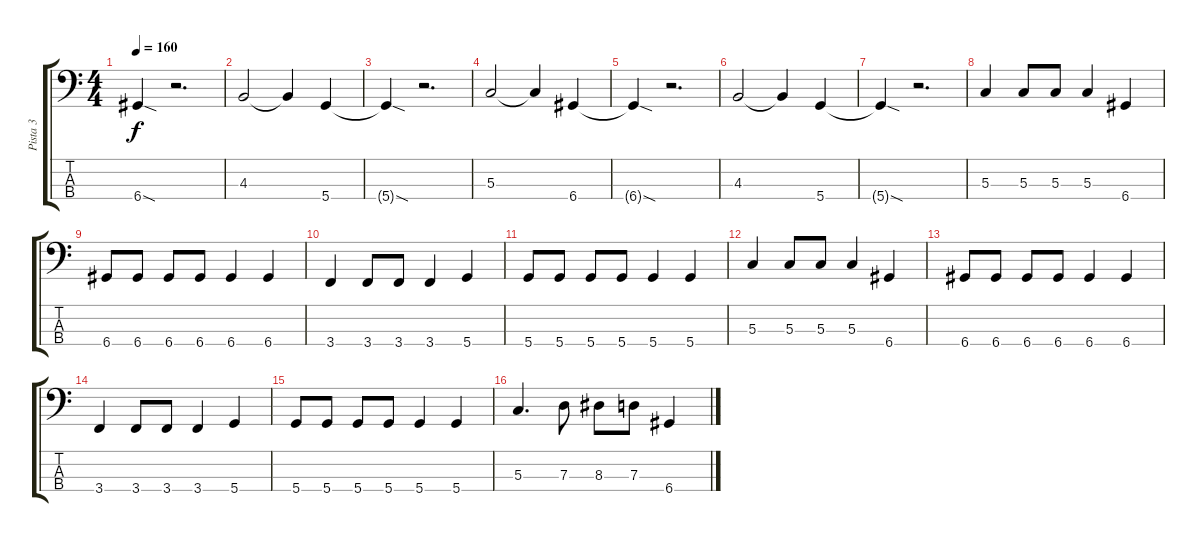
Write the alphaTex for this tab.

\track ("Pista 3" "Pista 3") {instrument electricbassfinger}
\staff {score tabs}
\tuning (F2 C2 G1 D1) {hide}
\ts (4 4)
\tempo 160
\clef f4
\ks c
6.4{sod t}.4{dy f} r.2{d} |
4.3.2 4.3{t}.4 5.4.4 |
5.4{sod t}.4 r.2{d} |
5.3.2 5.3{t}.4 6.4.4 |
6.4{sod t}.4 r.2{d} |
4.3.2 4.3{t}.4 5.4.4 |
5.4{sod t}.4 r.2{d} |
5.3.4 5.3.8 5.3.8 5.3.4 6.4.4 |
6.4.8 6.4.8 6.4.8 6.4.8 6.4.4 6.4.4 |
3.4.4 3.4.8 3.4.8 3.4.4 5.4.4 |
5.4.8 5.4.8 5.4.8 5.4.8 5.4.4 5.4.4 |
5.3.4 5.3.8 5.3.8 5.3.4 6.4.4 |
6.4.8 6.4.8 6.4.8 6.4.8 6.4.4 6.4.4 |
3.4.4 3.4.8 3.4.8 3.4.4 5.4.4 |
5.4.8 5.4.8 5.4.8 5.4.8 5.4.4 5.4.4 |
5.3.4{d} 7.3.8 8.3.8 7.3.8 6.4.4
